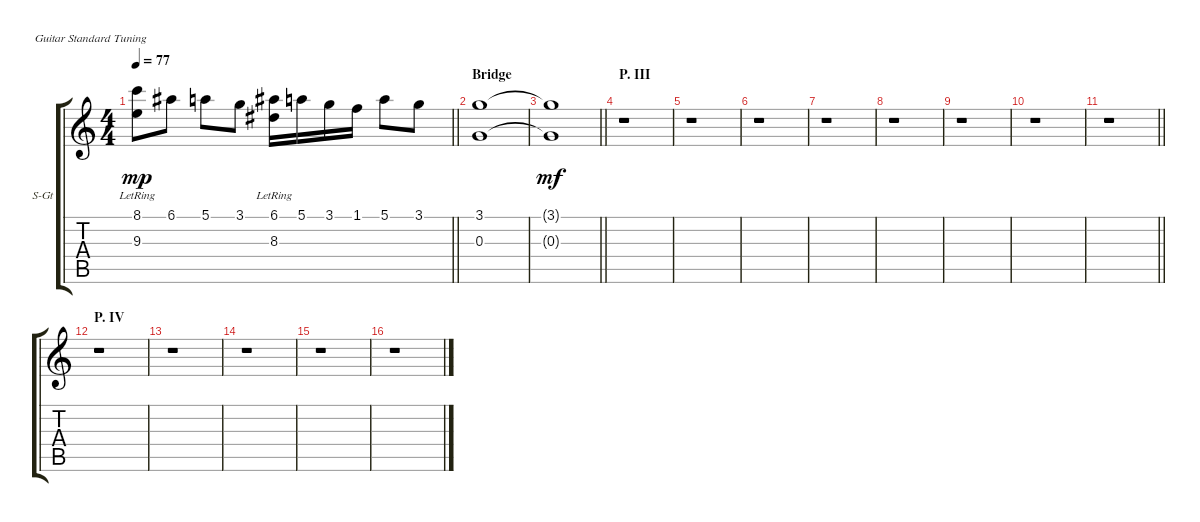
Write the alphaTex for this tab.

\bracketExtendMode groupsimilarinstruments
\firstSystemTrackNameOrientation horizontal
\otherSystemsTrackNameOrientation horizontal
\track ("Keyborad [Piano (Right Hand)]" "S-Gt") {instrument acousticgrandpiano}
\staff {score tabs}
\tuning (E4 B3 G3 D3 A2 E2)
\displaytranspose 12
\ts (4 4)
\tempo 77
\clef g2
\barLineRight lightlight
\ks c
(8.1 9.3{lr}).8{dy mp} 6.1.8 5.1.8 3.1.8 (6.1 8.3{lr}).16 5.1.16 3.1.16 1.1.16 5.1.8 3.1.8 |
\section ("" "Bridge")
(3.1 0.3).1 |
\barLineRight lightlight
(3.1{t} 0.3{t}).1{dy mf} |
\section ("" "P. III")
r.1 |
r.1 |
r.1 |
r.1 |
r.1 |
r.1 |
r.1 |
\barLineRight lightlight
r.1 |
\section ("" "P. IV")
r.1 |
r.1 |
r.1 |
r.1 |
r.1
